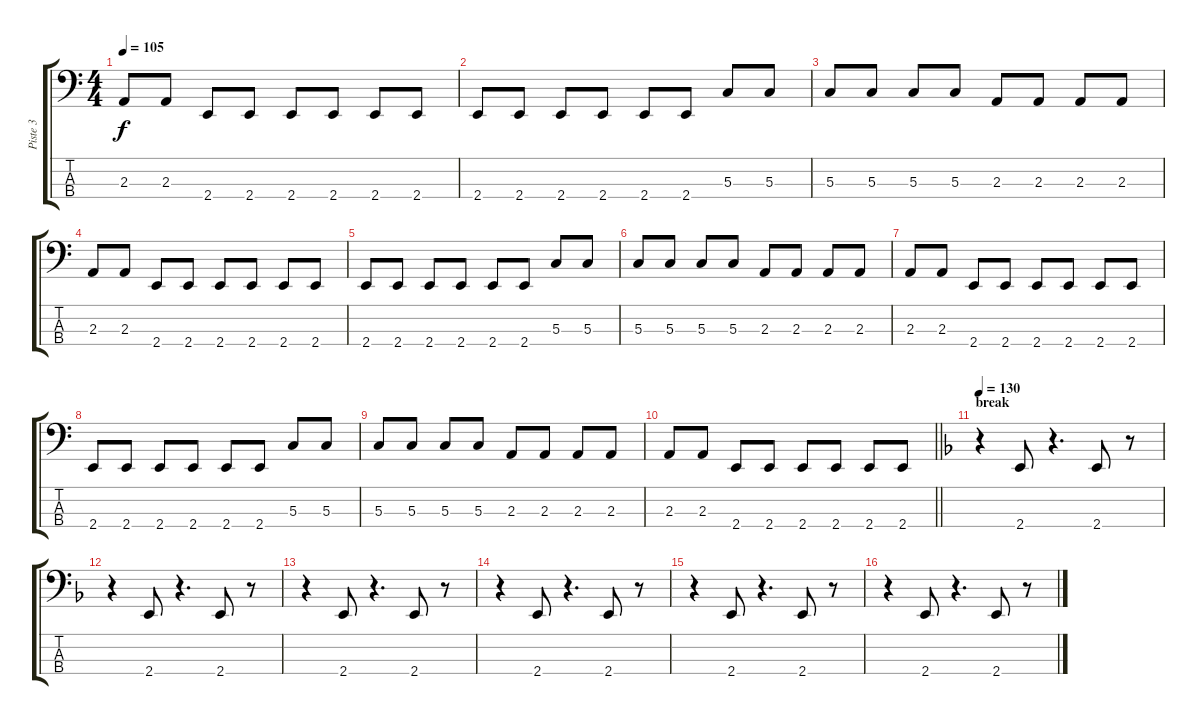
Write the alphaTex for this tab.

\track ("Piste 3" "Piste 3") {instrument electricbassfinger}
\staff {score tabs}
\tuning (F2 C2 G1 D1) {hide}
\ts (4 4)
\tempo 105
\clef f4
\ks c
2.3.8{dy f} 2.3.8 2.4.8 2.4.8 2.4.8 2.4.8 2.4.8 2.4.8 |
2.4.8 2.4.8 2.4.8 2.4.8 2.4.8 2.4.8 5.3.8 5.3.8 |
5.3.8 5.3.8 5.3.8 5.3.8 2.3.8 2.3.8 2.3.8 2.3.8 |
2.3.8 2.3.8 2.4.8 2.4.8 2.4.8 2.4.8 2.4.8 2.4.8 |
2.4.8 2.4.8 2.4.8 2.4.8 2.4.8 2.4.8 5.3.8 5.3.8 |
5.3.8 5.3.8 5.3.8 5.3.8 2.3.8 2.3.8 2.3.8 2.3.8 |
2.3.8 2.3.8 2.4.8 2.4.8 2.4.8 2.4.8 2.4.8 2.4.8 |
2.4.8 2.4.8 2.4.8 2.4.8 2.4.8 2.4.8 5.3.8 5.3.8 |
5.3.8 5.3.8 5.3.8 5.3.8 2.3.8 2.3.8 2.3.8 2.3.8 |
\barLineRight lightlight
2.3.8 2.3.8 2.4.8 2.4.8 2.4.8 2.4.8 2.4.8 2.4.8 |
\section ("" "break")
\tempo 130
\ks dminor
r.4 2.4.8 r.4{d} 2.4.8 r.8 |
r.4 2.4.8 r.4{d} 2.4.8 r.8 |
r.4 2.4.8 r.4{d} 2.4.8 r.8 |
r.4 2.4.8 r.4{d} 2.4.8 r.8 |
r.4 2.4.8 r.4{d} 2.4.8 r.8 |
r.4 2.4.8 r.4{d} 2.4.8 r.8
